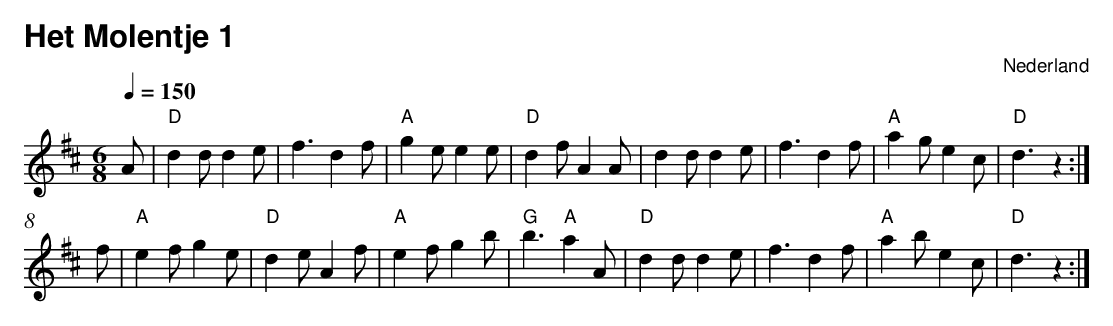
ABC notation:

X:1
T:Het Molentje 1
O:Nederland
L:1/8
M:6/8
Q:1/4=150
K:D
A|"D"d2dd2e|f3d2f|"A"g2ee2e| "D"d2fA2A|d2dd2e|f3d2f|"A"a2ge2c| "D"d3z2:|$
f|"A"e2fg2e|"D"d2eA2f|"A"e2fg2b|"G"b3"A"a2A|"D"d2dd2e|f3d2f|"A"a2be2c|"D"d3z2:|
